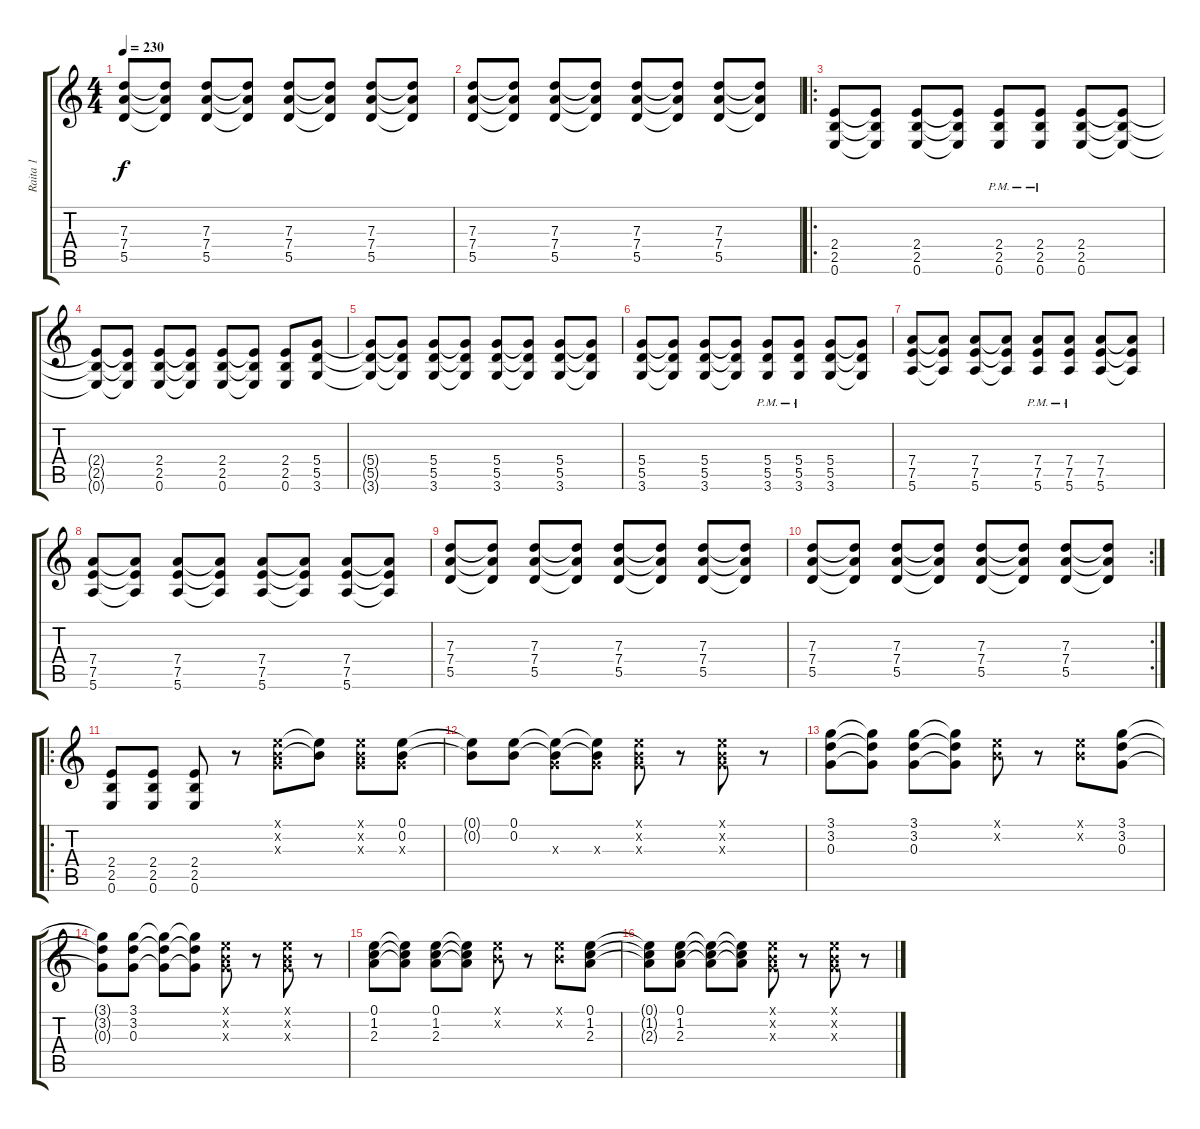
\track ("Raita 1" "Raita 1") {instrument overdrivenguitar}
\staff {score tabs}
\tuning (E4 B3 G3 D3 A2 E2) {hide}
\ts (4 4)
\tempo 230
\clef g2
\ks c
(7.3 7.4 5.5).8{dy f} (7.3{t} 7.4{t} 5.5{t}).8 (7.3 7.4 5.5).8 (7.3{t} 7.4{t} 5.5{t}).8 (7.3 7.4 5.5).8 (7.3{t} 7.4{t} 5.5{t}).8 (7.3 7.4 5.5).8 (7.3{t} 7.4{t} 5.5{t}).8 |
(7.3 7.4 5.5).8 (7.3{t} 7.4{t} 5.5{t}).8 (7.3 7.4 5.5).8 (7.3{t} 7.4{t} 5.5{t}).8 (7.3 7.4 5.5).8 (7.3{t} 7.4{t} 5.5{t}).8 (7.3 7.4 5.5).8 (7.3{t} 7.4{t} 5.5{t}).8 |
\ro
(2.4 2.5 0.6).8 (2.4{t} 2.5{t} 0.6{t}).8 (2.4 2.5 0.6).8 (2.4{t} 2.5{t} 0.6{t}).8 (2.4 2.5 0.6{pm}).8 (2.4 2.5 0.6{pm}).8 (2.4 2.5 0.6).8 (2.4{t} 2.5{t} 0.6{t}).8 |
(2.4{t} 2.5{t} 0.6{t}).8 (2.4{t} 2.5{t} 0.6{t}).8 (2.4 2.5 0.6).8 (2.4{t} 2.5{t} 0.6{t}).8 (2.4 2.5 0.6).8 (2.4{t} 2.5{t} 0.6{t}).8 (2.4 2.5 0.6).8 (5.4 5.5 3.6).8 |
(5.4{t} 5.5{t} 3.6{t}).8 (5.4{t} 5.5{t} 3.6{t}).8 (5.4 5.5 3.6).8 (5.4{t} 5.5{t} 3.6{t}).8 (5.4 5.5 3.6).8 (5.4{t} 5.5{t} 3.6{t}).8 (5.4 5.5 3.6).8 (5.4{t} 5.5{t} 3.6{t}).8 |
(5.4 5.5 3.6).8 (5.4{t} 5.5{t} 3.6{t}).8 (5.4 5.5 3.6).8 (5.4{t} 5.5{t} 3.6{t}).8 (5.4 5.5 3.6{pm}).8 (5.4 5.5 3.6{pm}).8 (5.4 5.5 3.6).8 (5.4{t} 5.5{t} 3.6{t}).8 |
(7.4 7.5 5.6).8 (7.4{t} 7.5{t} 5.6{t}).8 (7.4 7.5 5.6).8 (7.4{t} 7.5{t} 5.6{t}).8 (7.4 7.5 5.6{pm}).8 (7.4 7.5 5.6{pm}).8 (7.4 7.5 5.6).8 (7.4{t} 7.5{t} 5.6{t}).8 |
(7.4 7.5 5.6).8 (7.4{t} 7.5{t} 5.6{t}).8 (7.4 7.5 5.6).8 (7.4{t} 7.5{t} 5.6{t}).8 (7.4 7.5 5.6).8 (7.4{t} 7.5{t} 5.6{t}).8 (7.4 7.5 5.6).8 (7.4{t} 7.5{t} 5.6{t}).8 |
(7.3 7.4 5.5).8 (7.3{t} 7.4{t} 5.5{t}).8 (7.3 7.4 5.5).8 (7.3{t} 7.4{t} 5.5{t}).8 (7.3 7.4 5.5).8 (7.3{t} 7.4{t} 5.5{t}).8 (7.3 7.4 5.5).8 (7.3{t} 7.4{t} 5.5{t}).8 |
\rc 2
(7.3 7.4 5.5).8 (7.3{t} 7.4{t} 5.5{t}).8 (7.3 7.4 5.5).8 (7.3{t} 7.4{t} 5.5{t}).8 (7.3 7.4 5.5).8 (7.3{t} 7.4{t} 5.5{t}).8 (7.3 7.4 5.5).8 (7.3{t} 7.4{t} 5.5{t}).8 |
\ro
(2.4 2.5 0.6).8 (2.4 2.5 0.6).8 (2.4 2.5 0.6).8 r.8 (0.1{x} 0.2{x} 0.3{x}).8{volume 6} (0.1{t} 0.2{t}).8 (0.1{x} 0.2{x} 0.3{x}).8 (0.1 0.2 0.3{x}).8 |
(0.1{t} 0.2{t}).8 (0.1 0.2).8 (0.1{t} 0.2{t} 0.3{x}).8 (0.1{t} 0.2{t} 0.3{x}).8 (0.1{x} 0.2{x} 0.3{x}).8 r.8 (0.1{x} 0.2{x} 0.3{x}).8 r.8 |
(3.1 3.2 0.3).8 (3.1{t} 3.2{t} 0.3{t}).8 (3.1 3.2 0.3).8 (3.1{t} 3.2{t} 0.3{t}).8 (0.1{x} 0.2{x}).8 r.8 (0.1{x} 0.2{x}).8 (3.1 3.2 0.3).8 |
(3.1{t} 3.2{t} 0.3{t}).8 (3.1 3.2 0.3).8 (3.1{t} 3.2{t} 0.3{t}).8 (3.1{t} 3.2{t} 0.3{t}).8 (0.1{x} 0.2{x} 0.3{x}).8 r.8 (0.1{x} 0.2{x} 0.3{x}).8 r.8 |
(0.1 1.2 2.3).8 (0.1{t} 1.2{t} 2.3{t}).8 (0.1 1.2 2.3).8 (0.1{t} 1.2{t} 2.3{t}).8 (0.1{x} 0.2{x}).8 r.8 (0.1{x} 0.2{x}).8 (0.1 1.2 2.3).8 |
(0.1{t} 1.2{t} 2.3{t}).8 (0.1 1.2 2.3).8 (0.1{t} 1.2{t} 2.3{t}).8 (0.1{t} 1.2{t} 2.3{t}).8 (0.1{x} 0.2{x} 0.3{x}).8 r.8 (0.1{x} 0.2{x} 0.3{x}).8 r.8
